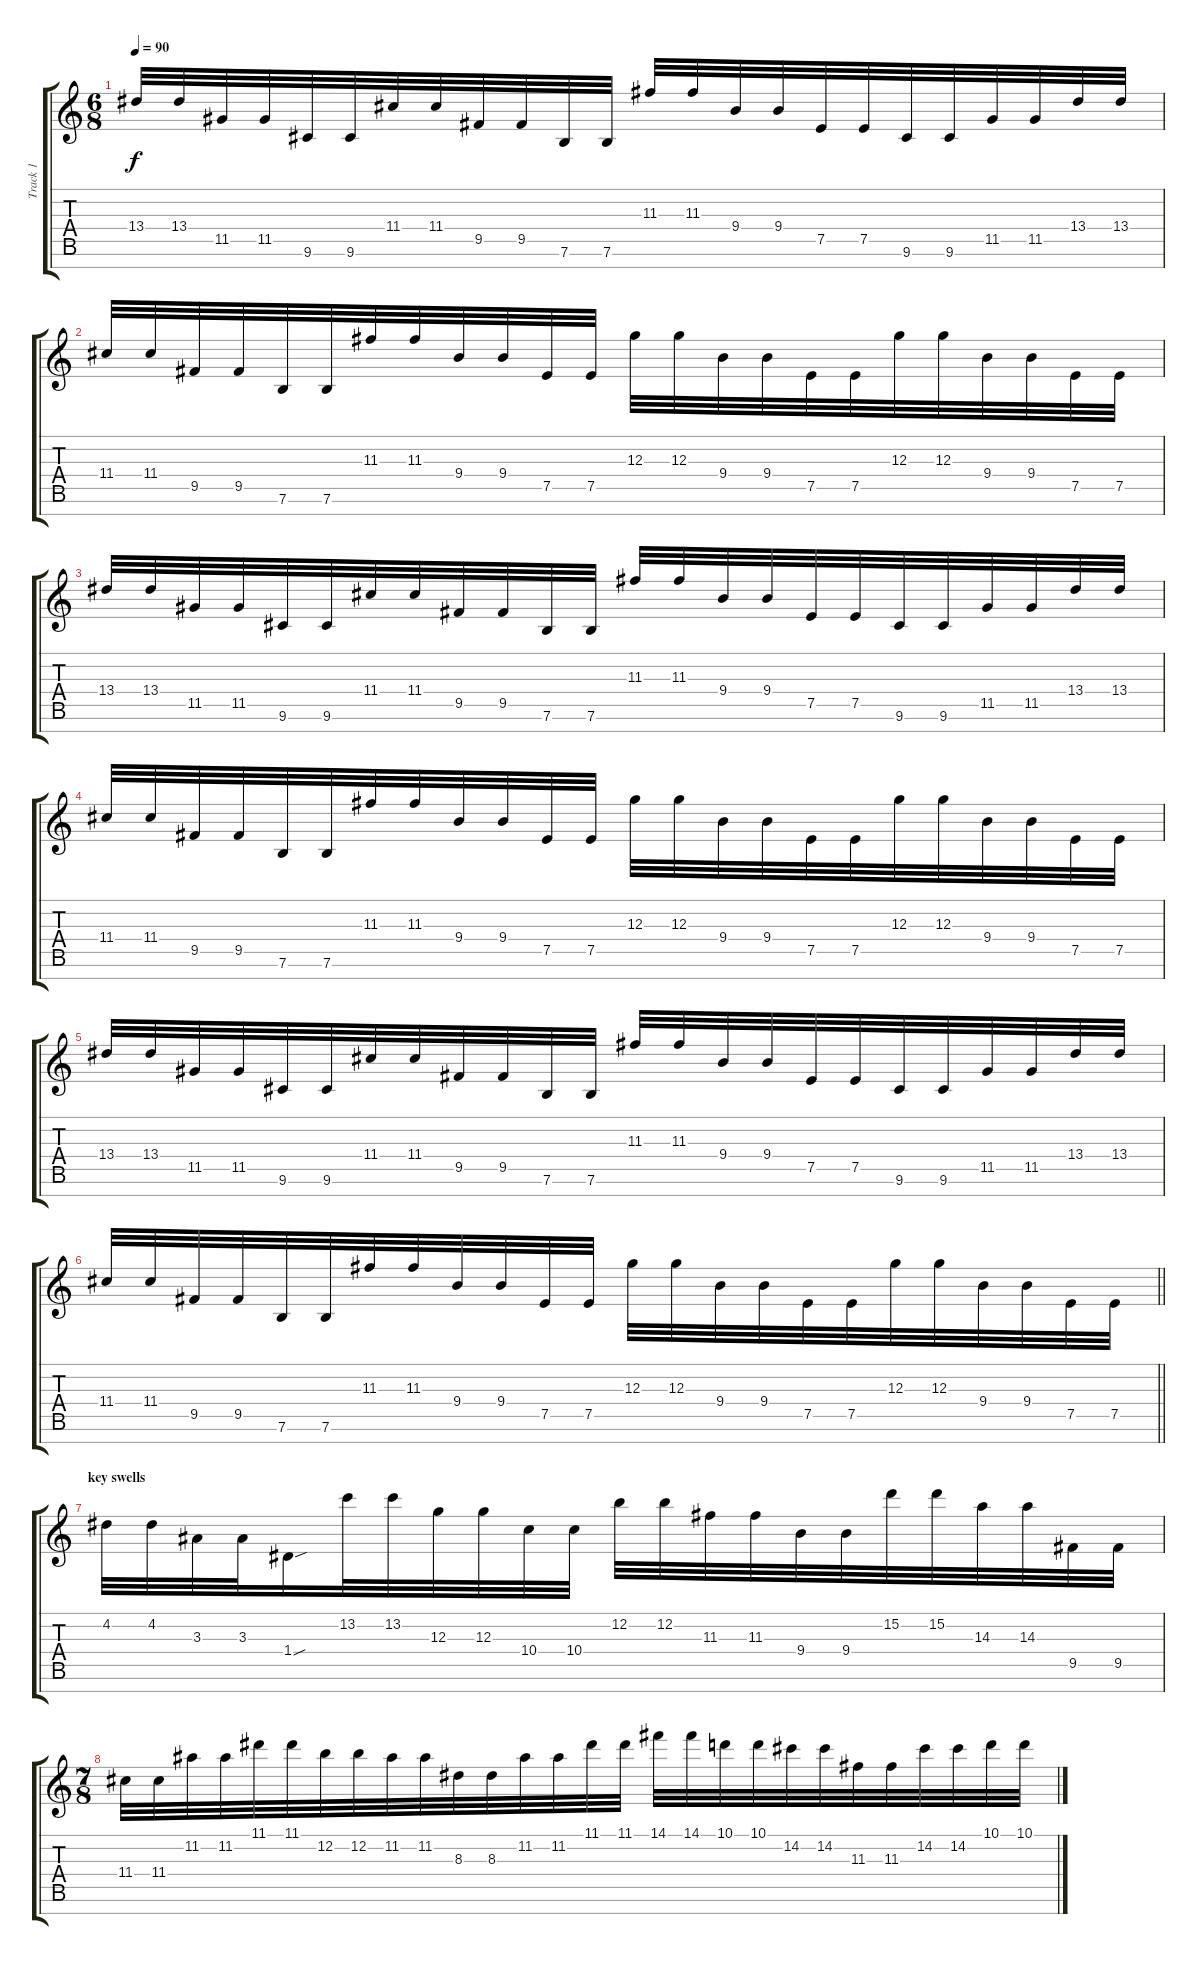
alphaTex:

\track ("Track 1" "Track 1") {instrument overdrivenguitar}
\staff {score tabs}
\tuning (E4 B3 G3 D3 A2 E2 B1) {hide}
\ts (6 8)
\tempo 90
\clef g2
\ks c
13.4.32{dy f volume 12 instrument overdrivenguitar} 13.4.32 11.5.32 11.5.32 9.6.32 9.6.32 11.4.32 11.4.32 9.5.32 9.5.32 7.6.32 7.6.32 11.3.32 11.3.32 9.4.32 9.4.32 7.5.32 7.5.32 9.6.32 9.6.32 11.5.32 11.5.32 13.4.32 13.4.32 |
11.4.32 11.4.32 9.5.32 9.5.32 7.6.32 7.6.32 11.3.32 11.3.32 9.4.32 9.4.32 7.5.32 7.5.32 12.3.32 12.3.32 9.4.32 9.4.32 7.5.32 7.5.32 12.3.32 12.3.32 9.4.32 9.4.32 7.5.32 7.5.32 |
13.4.32{volume 12 instrument overdrivenguitar} 13.4.32 11.5.32 11.5.32 9.6.32 9.6.32 11.4.32 11.4.32 9.5.32 9.5.32 7.6.32 7.6.32 11.3.32 11.3.32 9.4.32 9.4.32 7.5.32 7.5.32 9.6.32 9.6.32 11.5.32 11.5.32 13.4.32 13.4.32 |
11.4.32 11.4.32 9.5.32 9.5.32 7.6.32 7.6.32 11.3.32 11.3.32 9.4.32 9.4.32 7.5.32 7.5.32 12.3.32 12.3.32 9.4.32 9.4.32 7.5.32 7.5.32 12.3.32 12.3.32 9.4.32 9.4.32 7.5.32 7.5.32 |
13.4.32{volume 12 instrument overdrivenguitar} 13.4.32 11.5.32 11.5.32 9.6.32 9.6.32 11.4.32 11.4.32 9.5.32 9.5.32 7.6.32 7.6.32 11.3.32 11.3.32 9.4.32 9.4.32 7.5.32 7.5.32 9.6.32 9.6.32 11.5.32 11.5.32 13.4.32 13.4.32 |
\barLineRight lightlight
11.4.32 11.4.32 9.5.32 9.5.32 7.6.32 7.6.32 11.3.32 11.3.32 9.4.32 9.4.32 7.5.32 7.5.32 12.3.32 12.3.32 9.4.32 9.4.32 7.5.32 7.5.32 12.3.32 12.3.32 9.4.32 9.4.32 7.5.32 7.5.32 |
\section ("" "key swells")
4.2.32 4.2.32 3.3.32 3.3.32 1.4{sou}.16 13.2.32 13.2.32 12.3.32 12.3.32 10.4.32 10.4.32 12.2.32 12.2.32 11.3.32 11.3.32 9.4.32 9.4.32 15.2.32 15.2.32 14.3.32 14.3.32 9.5.32 9.5.32 |
\ts (7 8)
11.4.32 11.4.32 11.2.32 11.2.32 11.1.32 11.1.32 12.2.32 12.2.32 11.2.32 11.2.32 8.3.32 8.3.32 11.2.32 11.2.32 11.1.32 11.1.32 14.1.32 14.1.32 10.1.32 10.1.32 14.2.32 14.2.32 11.3.32 11.3.32 14.2.32 14.2.32 10.1.32 10.1.32
